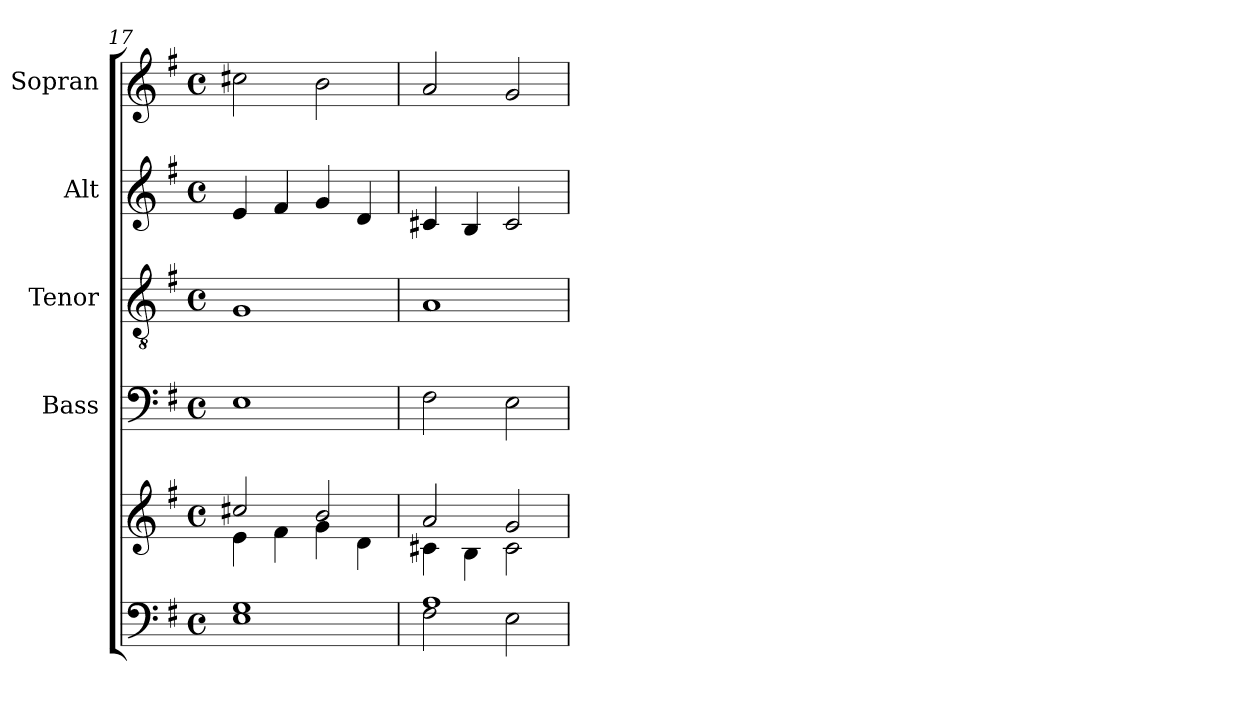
**kern	**kern	**kern	**text	**kern	**text	**kern	**text	**kern	**text
*part5	*part5	*part4	*part4	*part3	*part3	*part2	*part2	*part1	*part1
*staff6	*staff5	*staff4	*staff4	*staff3	*staff3	*staff2	*staff2	*staff1	*staff1
*	*	*I"Bass	*	*I"Tenor	*	*I"Alt	*	*I"Sopran	*
*	*	*I'B.	*	*I'T.	*	*I'A.	*	*I'S.	*
*clefF4	*clefG2	*clefF4	*	*clefGv2	*	*clefG2	*	*clefG2	*
*k[f#]	*k[f#]	*k[f#]	*	*k[f#]	*	*k[f#]	*	*k[f#]	*
*G:	*G:	*G:	*	*G:	*	*G:	*	*G:	*
*M4/4	*M4/4	*M4/4	*	*M4/4	*	*M4/4	*	*M4/4	*
*met(c)	*met(c)	*met(c)	*	*met(c)	*	*met(c)	*	*met(c)	*
=17	=17	=17	=17	=17	=17	=17	=17	=17	=17
*^	*^	*	*	*	*	*	*	*	*
1G	1E	2cc#X/	4e\	1E	.	1G	.	4e/	.	2cc#X\	.
.	.	.	4f#\	.	.	.	.	4f#/	.	.	.
.	.	2b/	4g\	.	.	.	.	4g/	.	2b\	.
.	.	.	4d\	.	.	.	.	4d/	.	.	.
=18	=18	=18	=18	=18	=18	=18	=18	=18	=18	=18	=18
1A	2F#\	2a/	4c#X\	2F#\	.	1A	.	4c#X/	.	2a/	.
.	.	.	4B\	.	.	.	.	4B/	.	.	.
.	2E\	2g/	2c#\	2E\	.	.	.	2c#/	.	2g/	.
*v	*v	*	*	*	*	*	*	*	*	*	*
*	*v	*v	*	*	*	*	*	*	*	*
=	=	=	=	=	=	=	=	=	=
*-	*-	*-	*-	*-	*-	*-	*-	*-	*-
